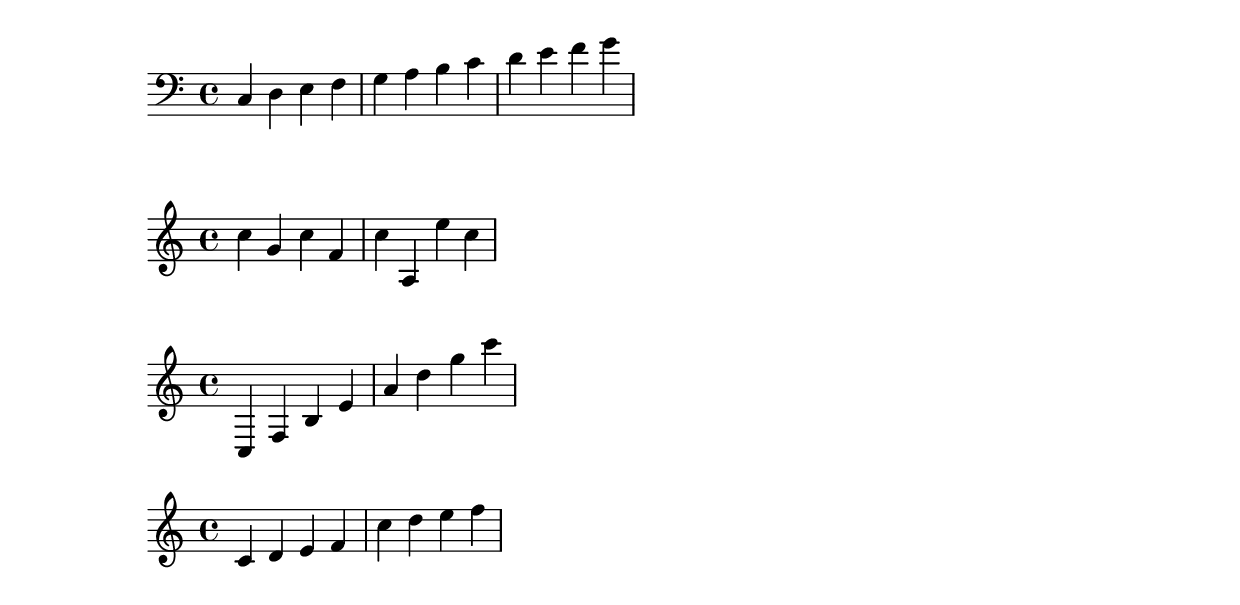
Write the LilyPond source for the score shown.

% test3.ly - relative pitches

\relative {
  \clef bass
  c d e f
  g a b c
  d e f g
}

\relative {
  c'' g c f,
  c' a, e'' c
}

\relative { 
  c f b e
  a d g c
}

\relative {
  c' d e f
  \relative {
    c'' d e f
  }
}